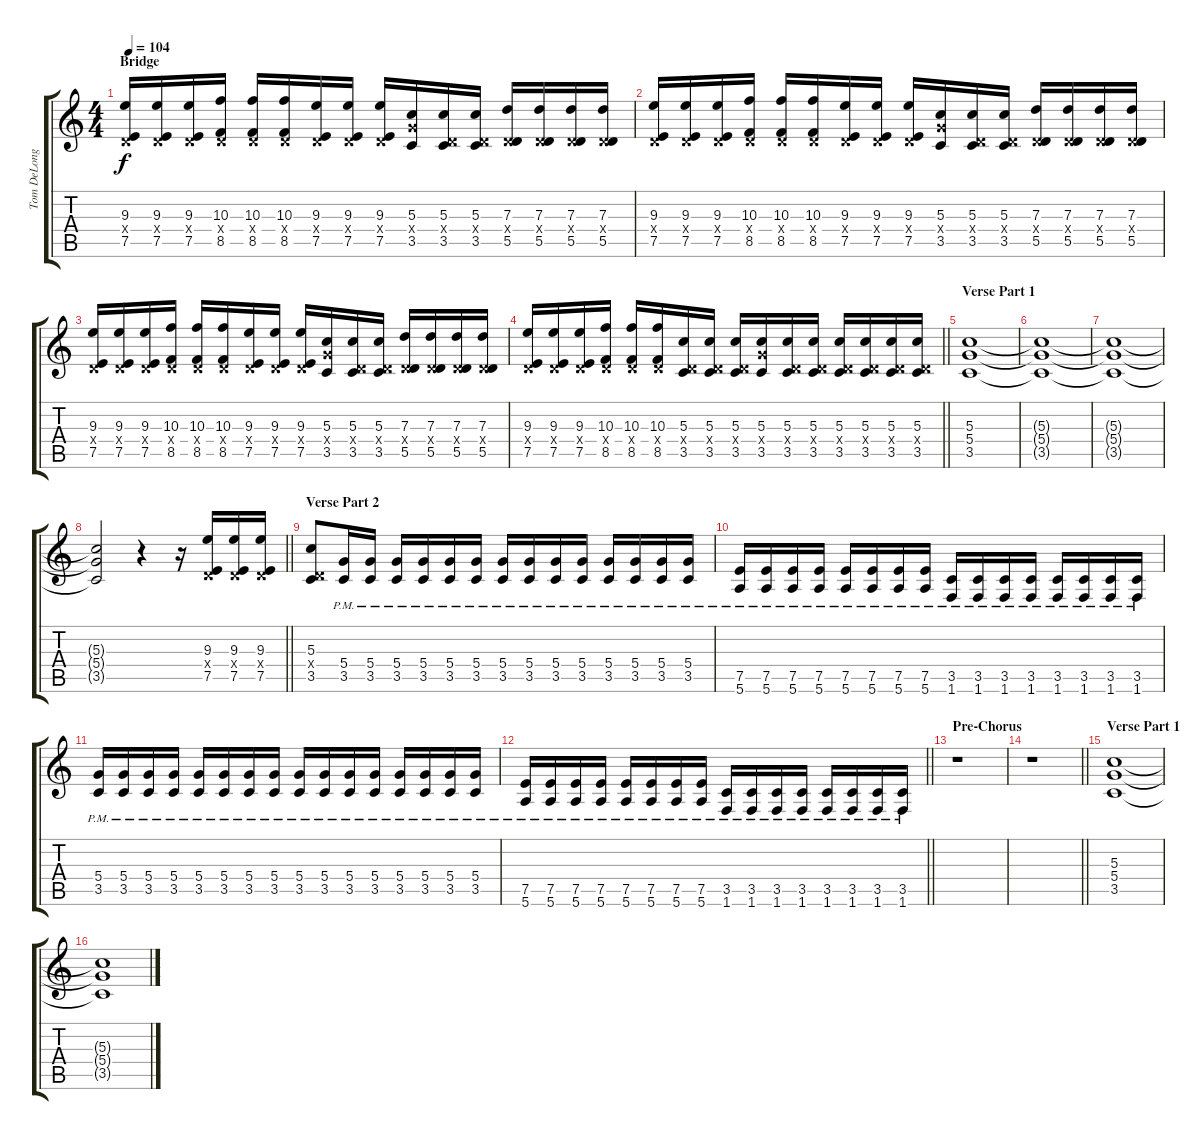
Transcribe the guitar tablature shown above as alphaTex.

\track ("Tom DeLonge" "Tom DeLong") {instrument electricguitarclean}
\staff {score tabs}
\tuning (E4 B3 G3 D3 A2 E2) {hide}
\ts (4 4)
\section ("" "Bridge")
\tempo 104
\clef g2
\ks c
(9.3 0.4{x} 7.5).16{dy f} (9.3 0.4{x} 7.5).16 (9.3 0.4{x} 7.5).16 (10.3 0.4{x} 8.5).16 (10.3 0.4{x} 8.5).16 (10.3 0.4{x} 8.5).16 (9.3 0.4{x} 7.5).16 (9.3 0.4{x} 7.5).16 (9.3 0.4{x} 7.5).16 (5.3 5.4{x} 3.5).16 (5.3 0.4{x} 3.5).16 (5.3 0.4{x} 3.5).16 (7.3 0.4{x} 5.5).16 (7.3 0.4{x} 5.5).16 (7.3 0.4{x} 5.5).16 (7.3 0.4{x} 5.5).16 |
(9.3 0.4{x} 7.5).16 (9.3 0.4{x} 7.5).16 (9.3 0.4{x} 7.5).16 (10.3 0.4{x} 8.5).16 (10.3 0.4{x} 8.5).16 (10.3 0.4{x} 8.5).16 (9.3 0.4{x} 7.5).16 (9.3 0.4{x} 7.5).16 (9.3 0.4{x} 7.5).16 (5.3 5.4{x} 3.5).16 (5.3 0.4{x} 3.5).16 (5.3 0.4{x} 3.5).16 (7.3 0.4{x} 5.5).16 (7.3 0.4{x} 5.5).16 (7.3 0.4{x} 5.5).16 (7.3 0.4{x} 5.5).16 |
(9.3 0.4{x} 7.5).16 (9.3 0.4{x} 7.5).16 (9.3 0.4{x} 7.5).16 (10.3 0.4{x} 8.5).16 (10.3 0.4{x} 8.5).16 (10.3 0.4{x} 8.5).16 (9.3 0.4{x} 7.5).16 (9.3 0.4{x} 7.5).16 (9.3 0.4{x} 7.5).16 (5.3 5.4{x} 3.5).16 (5.3 0.4{x} 3.5).16 (5.3 0.4{x} 3.5).16 (7.3 0.4{x} 5.5).16 (7.3 0.4{x} 5.5).16 (7.3 0.4{x} 5.5).16 (7.3 0.4{x} 5.5).16 |
\barLineRight lightlight
(9.3 0.4{x} 7.5).16 (9.3 0.4{x} 7.5).16 (9.3 0.4{x} 7.5).16 (10.3 0.4{x} 8.5).16 (10.3 0.4{x} 8.5).16 (10.3 0.4{x} 8.5).16 (5.3 0.4{x} 3.5).16 (5.3 0.4{x} 3.5).16 (5.3 0.4{x} 3.5).16 (5.3 5.4{x} 3.5).16 (5.3 0.4{x} 3.5).16 (5.3 0.4{x} 3.5).16 (5.3 0.4{x} 3.5).16 (5.3 0.4{x} 3.5).16 (5.3 0.4{x} 3.5).16 (5.3 0.4{x} 3.5).16 |
\section ("" "Verse Part 1")
(5.3 5.4 3.5).1 |
(5.3{t} 5.4{t} 3.5{t}).1 |
(5.3{t} 5.4{t} 3.5{t}).1 |
\barLineRight lightlight
(5.3{t} 5.4{t} 3.5{t}).2 r.4 r.16 (9.3 0.4{x} 7.5).16 (9.3 0.4{x} 7.5).16 (9.3 0.4{x} 7.5).16 |
\section ("" "Verse Part 2")
(5.3 0.4{x} 3.5).8 (5.4{pm} 3.5{pm}).16 (5.4{pm} 3.5{pm}).16 (5.4{pm} 3.5{pm}).16 (5.4{pm} 3.5{pm}).16 (5.4{pm} 3.5{pm}).16 (5.4{pm} 3.5{pm}).16 (5.4{pm} 3.5{pm}).16 (5.4{pm} 3.5{pm}).16 (5.4{pm} 3.5{pm}).16 (5.4{pm} 3.5{pm}).16 (5.4{pm} 3.5{pm}).16 (5.4{pm} 3.5{pm}).16 (5.4{pm} 3.5{pm}).16 (5.4{pm} 3.5{pm}).16 |
(7.5{pm} 5.6{pm}).16 (7.5{pm} 5.6{pm}).16 (7.5{pm} 5.6{pm}).16 (7.5{pm} 5.6{pm}).16 (7.5{pm} 5.6{pm}).16 (7.5{pm} 5.6{pm}).16 (7.5{pm} 5.6{pm}).16 (7.5{pm} 5.6{pm}).16 (3.5{pm} 1.6{pm}).16 (3.5{pm} 1.6{pm}).16 (3.5{pm} 1.6{pm}).16 (3.5{pm} 1.6{pm}).16 (3.5{pm} 1.6{pm}).16 (3.5{pm} 1.6{pm}).16 (3.5{pm} 1.6{pm}).16 (3.5{pm} 1.6{pm}).16 |
(5.4{pm} 3.5{pm}).16 (5.4{pm} 3.5{pm}).16 (5.4{pm} 3.5{pm}).16 (5.4{pm} 3.5{pm}).16 (5.4{pm} 3.5{pm}).16 (5.4{pm} 3.5{pm}).16 (5.4{pm} 3.5{pm}).16 (5.4{pm} 3.5{pm}).16 (5.4{pm} 3.5{pm}).16 (5.4{pm} 3.5{pm}).16 (5.4{pm} 3.5{pm}).16 (5.4{pm} 3.5{pm}).16 (5.4{pm} 3.5{pm}).16 (5.4{pm} 3.5{pm}).16 (5.4{pm} 3.5{pm}).16 (5.4{pm} 3.5{pm}).16 |
\barLineRight lightlight
(7.5{pm} 5.6{pm}).16 (7.5{pm} 5.6{pm}).16 (7.5{pm} 5.6{pm}).16 (7.5{pm} 5.6{pm}).16 (7.5{pm} 5.6{pm}).16 (7.5{pm} 5.6{pm}).16 (7.5{pm} 5.6{pm}).16 (7.5{pm} 5.6{pm}).16 (3.5{pm} 1.6{pm}).16 (3.5{pm} 1.6{pm}).16 (3.5{pm} 1.6{pm}).16 (3.5{pm} 1.6{pm}).16 (3.5{pm} 1.6{pm}).16 (3.5{pm} 1.6{pm}).16 (3.5{pm} 1.6{pm}).16 (3.5{pm} 1.6{pm}).16 |
\section ("" "Pre-Chorus")
r.1 |
\barLineRight lightlight
r.1 |
\section ("" "Verse Part 1")
(5.3 5.4 3.5).1 |
(5.3{t} 5.4{t} 3.5{t}).1
